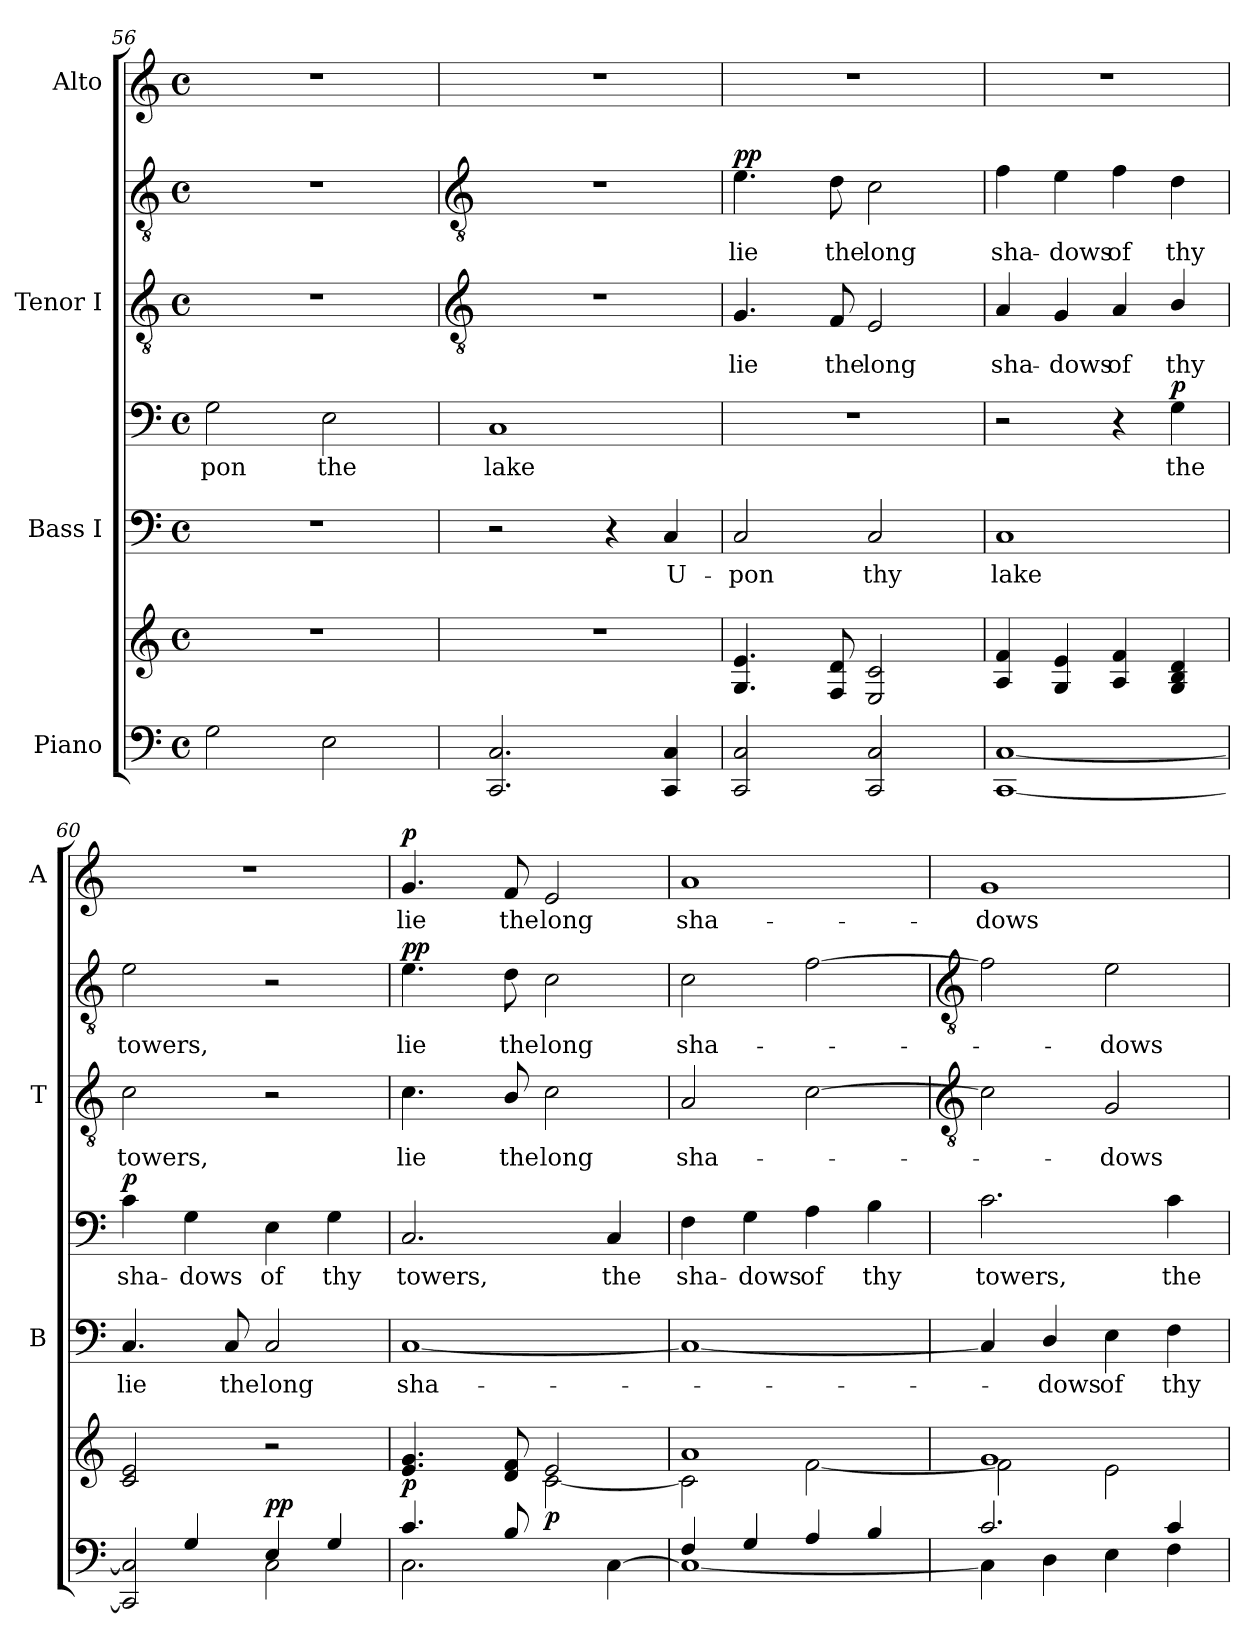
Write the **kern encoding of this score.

**kern	**kern	**dynam	**kern	**text	**kern	**text	**dynam	**kern	**text	**kern	**text	**dynam	**kern	**text	**dynam
*part4	*part4	*part4	*part3	*part3	*part3	*part3	*part3	*part2	*part2	*part2	*part2	*part2	*part1	*part1	*part1
*staff7	*staff6	*staff6/7	*staff5	*staff5	*staff4	*staff4	*staff4/5	*staff3	*staff3	*staff2	*staff2	*staff2/3	*staff1	*staff1	*staff1
*I"Piano	*	*	*I"Bass I	*	*	*	*	*I"Tenor I	*	*	*	*	*I"Alto	*	*
*	*	*	*I'B	*	*	*	*	*I'T	*	*	*	*	*I'A	*	*
*clefF4	*clefG2	*	*clefF4	*	*clefF4	*	*	*clefGv2	*	*clefGv2	*	*	*clefG2	*	*
*k[]	*k[]	*	*k[]	*	*k[]	*	*	*k[]	*	*k[]	*	*	*k[]	*	*
*C:	*C:	*	*C:	*	*C:	*	*	*C:	*	*C:	*	*	*C:	*	*
*M4/4	*M4/4	*	*M4/4	*	*M4/4	*	*	*M4/4	*	*M4/4	*	*	*M4/4	*	*
*met(c)	*met(c)	*	*met(c)	*	*met(c)	*	*	*met(c)	*	*met(c)	*	*	*met(c)	*	*
=56	=56	=56	=56	=56	=56	=56	=56	=56	=56	=56	=56	=56	=56	=56	=56
*^	*^	*	*	*	*	*	*	*	*	*	*	*	*	*	*
!	!	!	!	!	!	!	!	!LO:LY:b	!	!	!	!	!	!	!	!	!
1ryy	2G\	1r	4ryy	.	1r	.	2G\	pon	.	1r	.	1r	.	.	1r	.	.
.	.	.	4ryy	.	.	.	.	.	.	.	.	.	.	.	.	.	.
!	!	!	!	!	!	!	!	!LO:LY:b	!	!	!	!	!	!	!	!	!
.	2E\	.	4ryy	.	.	.	2E\	the	.	.	.	.	.	.	.	.	.
.	.	.	4ryy	.	.	.	.	.	.	.	.	.	.	.	.	.	.
!!LO:LB:g=z
=57	=57	=57	=57	=57	=57	=57	=57	=57	=57	=57	=57	=57	=57	=57	=57	=57	=57
*	*	*	*	*	*	*	*	*	*	*clefGv2	*	*clefGv2	*	*	*	*	*
!	!	!	!	!	!	!	!	!LO:LY:b	!	!	!	!	!	!	!	!	!
1ryy	2.CC/ 2.C/	1r	4ryy	.	2r	.	1C	lake	.	1r	.	1r	.	.	1r	.	.
.	.	.	4ryy	.	.	.	.	.	.	.	.	.	.	.	.	.	.
.	.	.	4ryy	.	4r	.	.	.	.	.	.	.	.	.	.	.	.
!	!	!	!	!	!	!LO:LY:b	!	!	!	!	!	!	!	!	!	!	!
.	4CC/ 4C/	.	4ryy	.	4C/	U-	.	.	.	.	.	.	.	.	.	.	.
=58	=58	=58	=58	=58	=58	=58	=58	=58	=58	=58	=58	=58	=58	=58	=58	=58	=58
!	!	!	!	!	!	!LO:LY:b	!	!	!	!	!LO:LY:b	!	!LO:LY:b	!LO:DY:b=2	!	!	!
!	!	!	!	!	!	!	!	!	!	!	!	!	!	!LO:DY:n=1:b	!	!	!
1ryy	2CC/ 2C/	4.G/ 4.e/	4ryy	.	2C/	-pon	1r	.	.	4.G/	lie	4.e\	lie	p p	1r	.	.
.	.	.	4ryy	.	.	.	.	.	.	.	.	.	.	.	.	.	.
!	!	!	!	!	!	!	!	!	!	!	!LO:LY:b	!	!LO:LY:b	!	!	!	!
.	.	8F/ 8d/	.	.	.	.	.	.	.	8F/	the	8d\	the	.	.	.	.
!	!	!	!	!	!	!LO:LY:b	!	!	!	!	!LO:LY:b	!	!LO:LY:b	!	!	!	!
.	2CC/ 2C/	2E/ 2c/	4ryy	.	2C/	thy	.	.	.	2E/	long	2c\	long	.	.	.	.
.	.	.	4ryy	.	.	.	.	.	.	.	.	.	.	.	.	.	.
=59	=59	=59	=59	=59	=59	=59	=59	=59	=59	=59	=59	=59	=59	=59	=59	=59	=59
!	!	!	!	!	!	!LO:LY:b	!	!	!	!	!LO:LY:b	!	!LO:LY:b	!	!	!	!
1ryy	[1CC/ [1C/	4A/ 4f/	4ryy	.	1C	lake	2r	.	.	4A/	sha-	4f\	sha-	.	1r	.	.
!	!	!	!	!	!	!	!	!	!	!	!LO:LY:b	!	!LO:LY:b	!	!	!	!
.	.	4G/ 4e/	4ryy	.	.	.	.	.	.	4G/	-dows	4e\	-dows	.	.	.	.
!	!	!	!	!	!	!	!	!	!	!	!LO:LY:b	!	!LO:LY:b	!	!	!	!
.	.	4A/ 4f/	4ryy	.	.	.	4r	.	.	4A/	of	4f\	of	.	.	.	.
!	!	!	!	!	!	!	!	!LO:LY:b	!LO:DY:b	!	!LO:LY:b	!	!LO:LY:b	!	!	!	!
.	.	4G/ 4B/ 4d/	4ryy	.	.	.	4G\	the	p	4B/	thy	4d\	thy	.	.	.	.
=60	=60	=60	=60	=60	=60	=60	=60	=60	=60	=60	=60	=60	=60	=60	=60	=60	=60
!	!	!	!	!	!	!LO:LY:b	!	!LO:LY:b	!LO:DY:b=2	!	!LO:LY:b	!	!LO:LY:b	!	!	!	!
4ryy	2CC/] 2C/]	2c/ 2e/	4ryy	.	4.C/	lie	4c\	sha-	p	2c\	towers,	2e\	towers,	.	1r	.	.
!	!	!	!	!	!	!	!	!LO:LY:b	!	!	!	!	!	!	!	!	!
4G/	.	.	4ryy	.	.	.	4G\	-dows	.	.	.	.	.	.	.	.	.
!	!	!	!	!	!	!LO:LY:b	!	!	!	!	!	!	!	!	!	!	!
.	.	.	.	.	8C/	the	.	.	.	.	.	.	.	.	.	.	.
!	!	!	!	!LO:DY:a=2	!	!LO:LY:b	!	!LO:LY:b	!	!	!	!	!	!	!	!	!
!	!	!	!	!LO:DY:n=1:b=2	!	!	!	!	!	!	!	!	!	!	!	!	!
4E/	2C\	2r	4ryy	p p	2C/	long	4E\	of	.	2r	.	2r	.	.	.	.	.
!	!	!	!	!	!	!	!	!LO:LY:b	!	!	!	!	!	!	!	!	!
4G/	.	.	4ryy	.	.	.	4G\	thy	.	.	.	.	.	.	.	.	.
=61	=61	=61	=61	=61	=61	=61	=61	=61	=61	=61	=61	=61	=61	=61	=61	=61	=61
!	!	!	!	!LO:DY:b	!	!LO:LY:b	!	!LO:LY:b	!	!	!LO:LY:b	!	!LO:LY:b	!LO:DY:b=2	!	!LO:LY:b	!
!	!	!	!	!	!	!	!	!	!	!	!	!	!	!LO:DY:n=1:b	!	!	!LO:DY:b
4.c/	2.C\	4.e/ 4.g/	4ryy	p	[1C	sha-	2.C/	towers,	.	4.c\	lie	4.e\	lie	p p	4.g/	lie	p
.	.	.	4ryy	.	.	.	.	.	.	.	.	.	.	.	.	.	.
!	!	!	!	!	!	!	!	!	!	!	!LO:LY:b	!	!LO:LY:b	!	!	!LO:LY:b	!
8B/	.	8d/ 8f/	.	.	.	.	.	.	.	8B/	the	8d\	the	.	8f/	the	.
!	!	!	!	!LO:DY:b	!	!	!	!	!	!	!LO:LY:b	!	!LO:LY:b	!	!	!LO:LY:b	!
2ryy	.	2e/	[2c\	p	.	.	.	.	.	2c\	long	2c\	long	.	2e/	long	.
!	!	!	!	!	!	!	!	!LO:LY:b	!	!	!	!	!	!	!	!	!
.	[4C\	.	.	.	.	.	4C/	the	.	.	.	.	.	.	.	.	.
=62	=62	=62	=62	=62	=62	=62	=62	=62	=62	=62	=62	=62	=62	=62	=62	=62	=62
!	!	!	!	!	!	!	!	!LO:LY:b	!	!	!LO:LY:b	!	!LO:LY:b	!	!	!LO:LY:b	!
4F/	1C\_	1a	2c\]	.	1C_	.	4F\	sha-	.	2A/	sha-	2c\	sha-	.	1a	sha-	.
!	!	!	!	!	!	!	!	!LO:LY:b	!	!	!	!	!	!	!	!	!
4G/	.	.	.	.	.	.	4G\	-dows	.	.	.	.	.	.	.	.	.
!	!	!	!	!	!	!	!	!LO:LY:b	!	!	!	!	!	!	!	!	!
4A/	.	.	[2f\	.	.	.	4A\	of	.	[2c\	.	[2f\	.	.	.	.	.
!	!	!	!	!	!	!	!	!LO:LY:b	!	!	!	!	!	!	!	!	!
4B/	.	.	.	.	.	.	4B\	thy	.	.	.	.	.	.	.	.	.
!!LO:LB:g=z
=63	=63	=63	=63	=63	=63	=63	=63	=63	=63	=63	=63	=63	=63	=63	=63	=63	=63
*	*	*	*	*	*	*	*	*	*	*clefGv2	*	*clefGv2	*	*	*	*	*
!	!	!	!	!	!	!	!	!LO:LY:b	!	!	!	!	!	!	!	!LO:LY:b	!
2.c/	4C\]	1g	2f\]	.	4C/]	.	2.c\	towers,	.	2c\]	.	2f\]	.	.	1g	-dows	.
!	!	!	!	!	!	!LO:LY:b	!	!	!	!	!	!	!	!	!	!	!
.	4D\	.	.	.	4D/	dows	.	.	.	.	.	.	.	.	.	.	.
!	!	!	!	!	!	!LO:LY:b	!	!	!	!	!LO:LY:b	!	!LO:LY:b	!	!	!	!
.	4E\	.	2e\	.	4E\	of	.	.	.	2G/	dows	2e\	dows	.	.	.	.
!	!	!	!	!	!	!LO:LY:b	!	!LO:LY:b	!	!	!	!	!	!	!	!	!
4c/	4F\	.	.	.	4F\	thy	4c\	the	.	.	.	.	.	.	.	.	.
*v	*v	*	*	*	*	*	*	*	*	*	*	*	*	*	*	*	*
*	*v	*v	*	*	*	*	*	*	*	*	*	*	*	*	*	*
=	=	=	=	=	=	=	=	=	=	=	=	=	=	=	=
*-	*-	*-	*-	*-	*-	*-	*-	*-	*-	*-	*-	*-	*-	*-	*-
